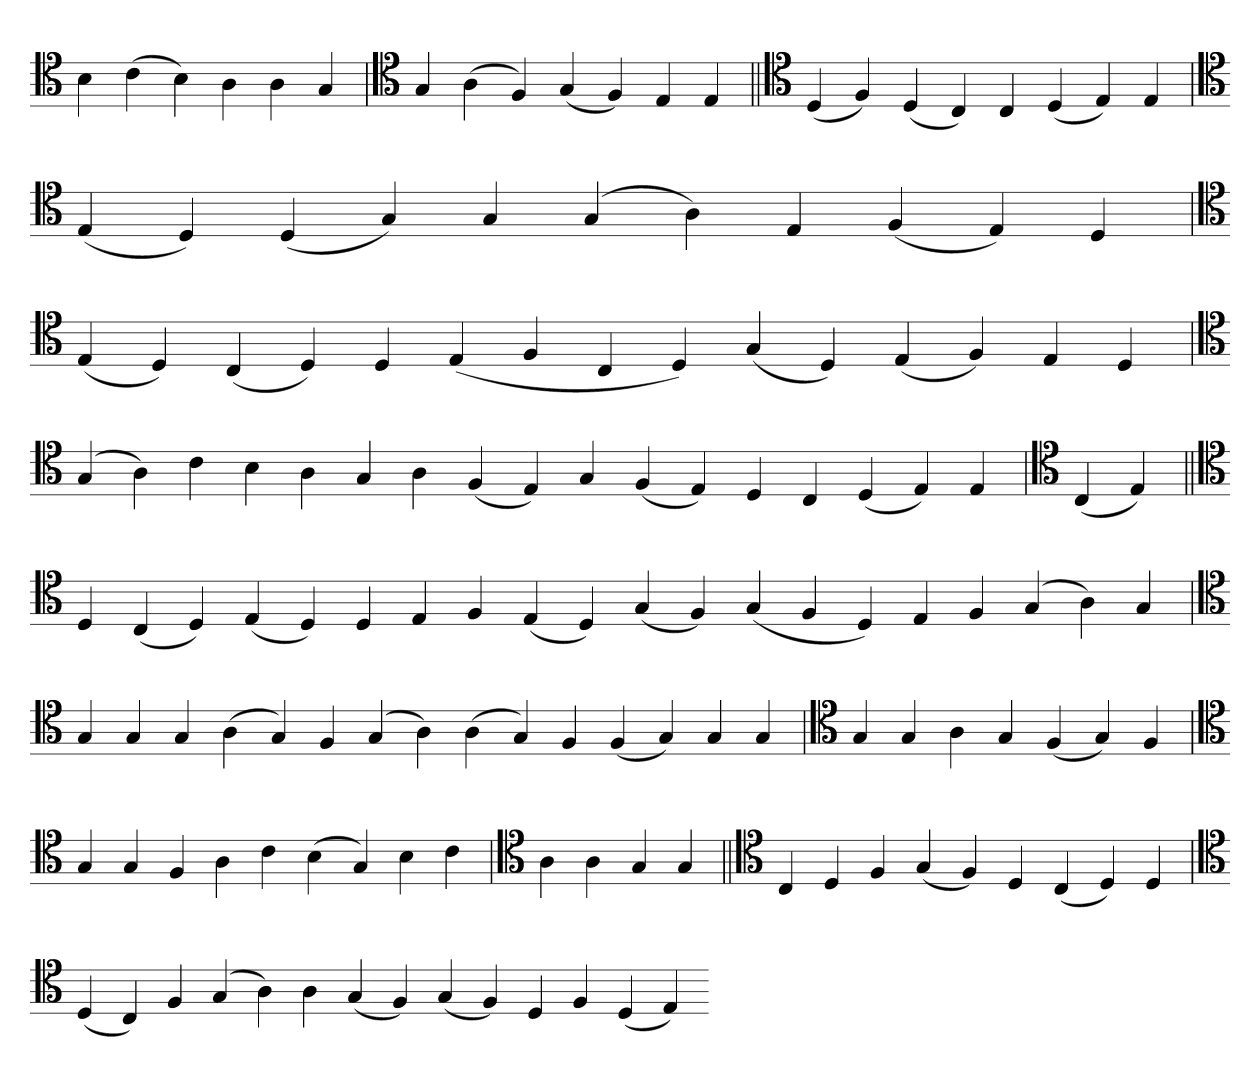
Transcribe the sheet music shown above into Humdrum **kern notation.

**kern
*part1
*staff1
*clefC4
=
4B
(4c
4B)
4A
4A
4G
=`
*clefC4
4G
(4A
4F)
(4G
4F)
4E
4E
=||
*clefC4
(4D
4F)
(4D
4C)
4C
(4D
4E)
4E
=`
*clefC4
(4E
4D)
(4D
4G)
4G
(4G
4A)
4E
(4F
4E)
4D
=`
*clefC4
(4E
4D)
(4C
4D)
4D
(4E
4F
4C
4D)
(4G
4D)
(4E
4F)
4E
4D
=
*clefC4
(4G
4A)
4c
4B
4A
4G
4A
(4F
4E)
4G
(4F
4E)
4D
4C
(4D
4E)
4E
=`
*clefC4
(4C
4E)
=||
*clefC4
4D
(4C
4D)
(4E
4D)
4D
4E
4F
(4E
4D)
(4G
4F)
(4G
4F
4D)
4E
4F
(4G
4A)
4G
=`
*clefC4
4G
4G
4G
(4A
4G)
4F
(4G
4A)
(4A
4G)
4F
(4F
4G)
4G
4G
=
*clefC4
4G
4G
4A
4G
(4F
4G)
4F
=`
*clefC4
4G
4G
4F
4A
4c
(4B
4G)
4B
4c
=`
*clefC4
4A
4A
4G
4G
=||
*clefC4
4C
4D
4F
(4G
4F)
4D
(4C
4D)
4D
='
*clefC4
(4D
4C)
4F
(4G
4A)
4A
(4G
4F)
(4G
4F)
4D
4F
(4D
4E)
=-
*-
